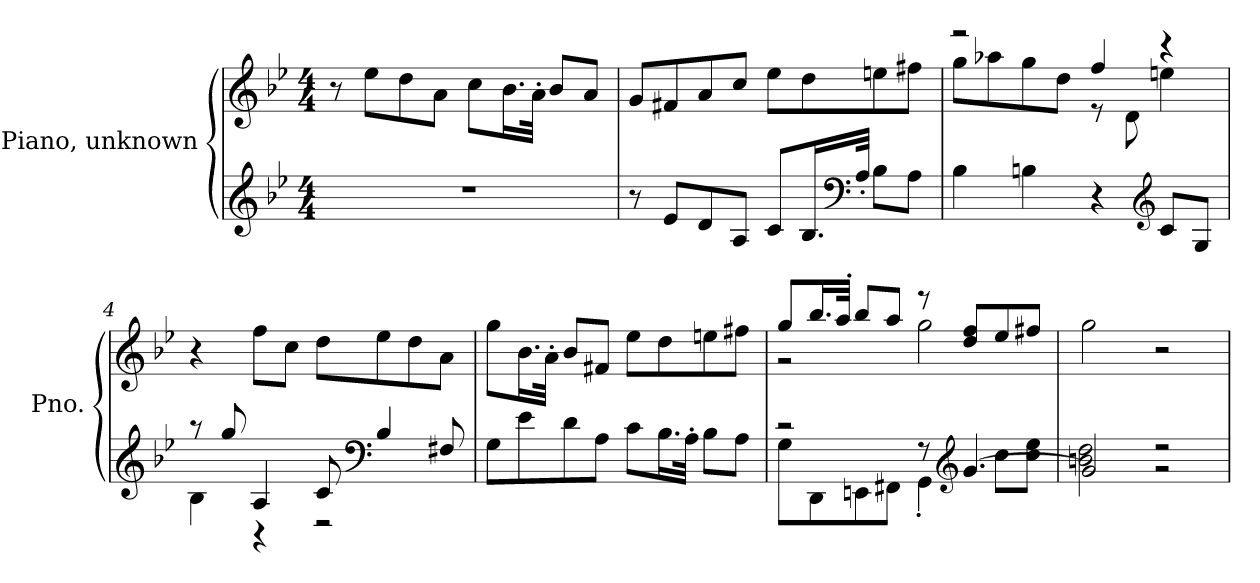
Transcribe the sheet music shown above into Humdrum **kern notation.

**kern	**kern
*part1	*part1
*staff2	*staff1
*I"Piano, unknown	*
*I'Pno.	*
*clefG2	*clefG2
*k[b-e-]	*k[b-e-]
*M4/4	*M4/4
*MM120	*MM120
=1	=1
1r	8r
.	8ee-\L
.	8dd\
.	8a\J
.	8cc\L
.	16.b-\L
.	32a'\JJk
.	8b-/L
.	8a/J
=2	=2
8r	8g/L
8e-/L	8f#X/
8d/	8a/
8A/J	8cc/J
8c/L	8ee-\L
16.B-/L	8dd\
*clefF4	*
32A'/JJk	.
8B-\L	8een\
8A\J	8ff#X\J
=3	=3
*	*^
4B-\	2r	8gg\L
.	.	8aa-X\
4Bn\	.	8gg\
.	.	8dd\J
4r	4ff/	8r
.	.	8d\
*clefG2	*	*
8c/L	4r	4een\
8G/J	.	.
*	*v	*v
!!LO:LB:g=z
=4	=4
*^	*
8r	4B-\	4r
8gg/	.	.
4A/	4r	8ff\L
.	.	8cc\J
8c/	2r	8dd\L
*clefF4	*	*
4B-/	.	8ee-\
.	.	8dd\
8F#X/	.	8a\J
*v	*v	*
=5	=5
8G\L	8gg\L
8e-\	16.b-\L
.	32a'\JJk
8d\	8b-/L
8A\J	8f#X/J
8c\L	8ee-\L
16.B-\L	8dd\
32A'\JJk	.
8B-\L	8een\
8A\J	8ff#X\J
=6	=6
*^	*^
2r	8G\L	8gg/L	2r
.	8DD\	16.bb-/L	.
.	.	32aa'/JJk	.
.	8EEn\	8bb-/L	.
.	8FF#X\J	8aa/J	.
8r	4GG'\	8r	2gg\
*clefG2	*	*	*
[4.g/	.	8dd/ 8ff/L	.
.	8cc\L	8ee-/	.
.	8cc\ 8ee-\J	8ff#X/J	.
*	*	*v	*v
=7	=7	=7
2g/]	2bn\ 2dd\	2gg\
2r	2r	2r
*v	*v	*
=	=
*-	*-
